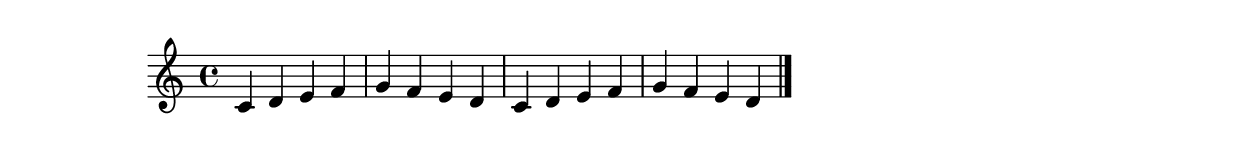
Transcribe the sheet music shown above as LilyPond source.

\version "2.12.0"
\header {
  lsrtags = "staff-notation"
  texidoc = "
'Tick' bar lines are often used in music where the bar line is used
only for coordination and is not meant to imply any rhythmic stress.
"
  doctitle = "Tick bar lines"
}
\relative c' {
  \set Score.defaultBarType = #"'"
  c4 d e f
  g4 f e d
  c4 d e f
  g4 f e d
  \bar "|."
}
